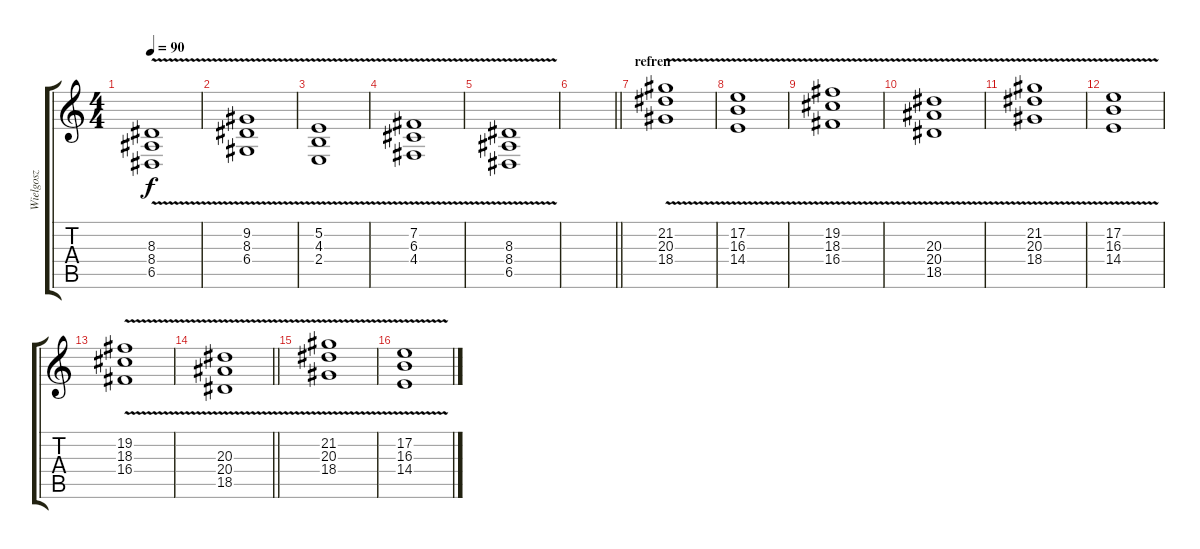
\track ("Wielgosz" "Wielgosz") {instrument electricpiano1}
\staff {score tabs}
\tuning (E4 B3 G3 D3 A2 E2) {hide}
\ts (4 4)
\tempo 90
\clef g2
\ks c
(8.3{v} 8.4{v} 6.5{v}).1{dy f} |
(9.2{v} 8.3{v} 6.4{v}).1 |
(5.2{v} 4.3{v} 2.4{v}).1 |
(7.2{v} 6.3{v} 4.4{v}).1 |
(8.3{v} 8.4{v} 6.5{v}).1 |
\barLineRight lightlight
|
\section ("" "refren")
(21.2{v} 20.3{v} 18.4{v}).1 |
(17.2{v} 16.3{v} 14.4).1 |
(19.2{v} 18.3{v} 16.4{v}).1 |
(20.3 20.4{v} 18.5).1 |
(21.2{v} 20.3{v} 18.4{v}).1 |
(17.2{v} 16.3{v} 14.4).1 |
(19.2{v} 18.3{v} 16.4{v}).1 |
\barLineRight lightlight
(20.3 20.4{v} 18.5).1 |
(21.2{v} 20.3{v} 18.4{v}).1 |
(17.2{v} 16.3{v} 14.4).1
